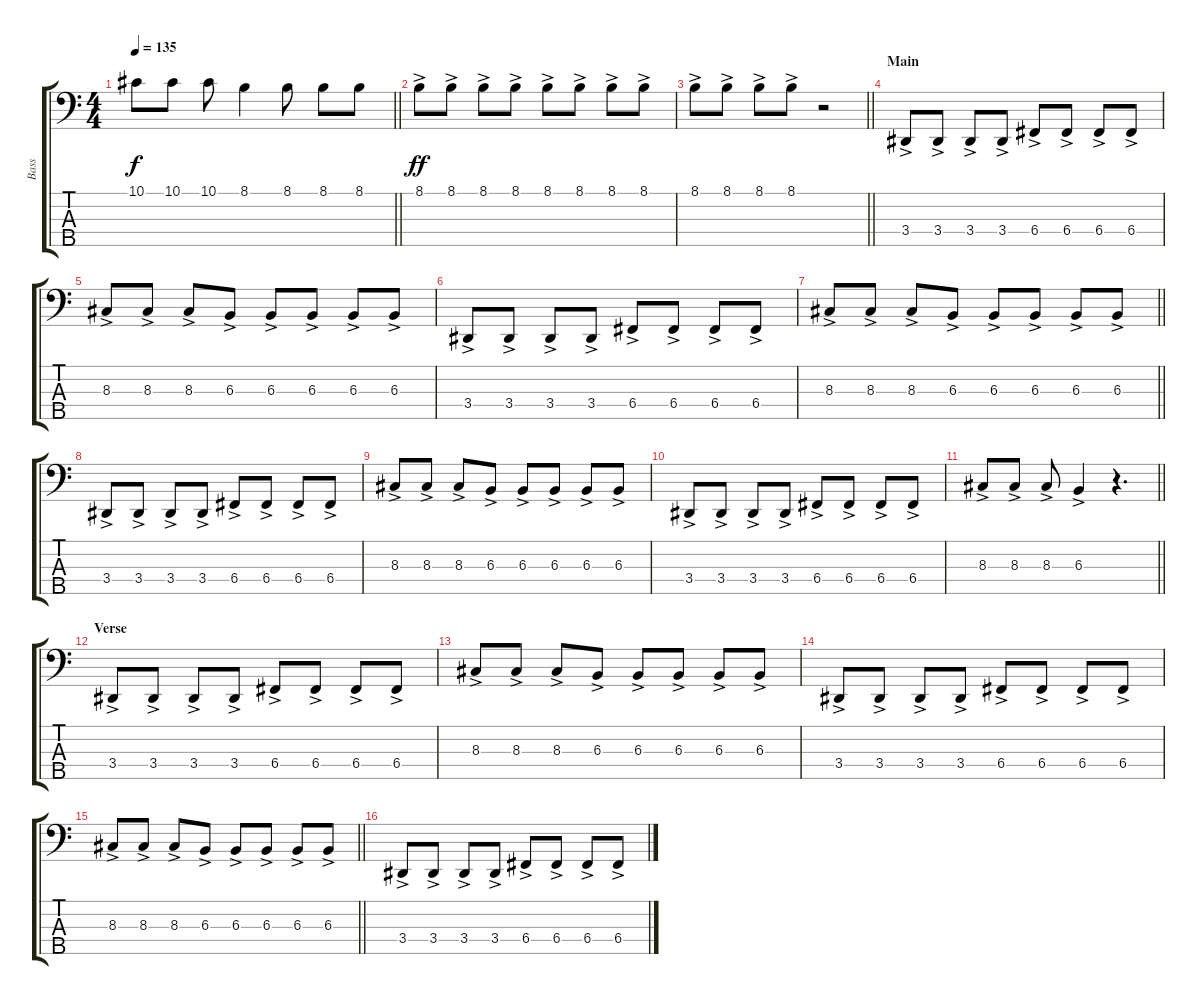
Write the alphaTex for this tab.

\track ("Bass" "Bass") {instrument electricbassfinger}
\staff {score tabs}
\tuning (Eb2 Bb1 F1 C1 G0) {hide}
\ts (4 4)
\tempo 135
\clef f4
\barLineRight lightlight
\ks c
10.1.8{dy f} 10.1.8 10.1.8 8.1.4 8.1.8 8.1.8 8.1.8 |
\section ("" "")
8.1{ac}.8{dy ff} 8.1{ac}.8 8.1{ac}.8 8.1{ac}.8 8.1{ac}.8 8.1{ac}.8 8.1{ac}.8 8.1{ac}.8 |
\barLineRight lightlight
8.1{ac}.8 8.1{ac}.8 8.1{ac}.8 8.1{ac}.8 r.2 |
\section ("" "Main")
3.4{ac}.8 3.4{ac}.8 3.4{ac}.8 3.4{ac}.8 6.4{ac}.8 6.4{ac}.8 6.4{ac}.8 6.4{ac}.8 |
8.3{ac}.8 8.3{ac}.8 8.3{ac}.8 6.3{ac}.8 6.3{ac}.8 6.3{ac}.8 6.3{ac}.8 6.3{ac}.8 |
3.4{ac}.8 3.4{ac}.8 3.4{ac}.8 3.4{ac}.8 6.4{ac}.8 6.4{ac}.8 6.4{ac}.8 6.4{ac}.8 |
\barLineRight lightlight
8.3{ac}.8 8.3{ac}.8 8.3{ac}.8 6.3{ac}.8 6.3{ac}.8 6.3{ac}.8 6.3{ac}.8 6.3{ac}.8 |
\section ("" "")
3.4{ac}.8 3.4{ac}.8 3.4{ac}.8 3.4{ac}.8 6.4{ac}.8 6.4{ac}.8 6.4{ac}.8 6.4{ac}.8 |
8.3{ac}.8 8.3{ac}.8 8.3{ac}.8 6.3{ac}.8 6.3{ac}.8 6.3{ac}.8 6.3{ac}.8 6.3{ac}.8 |
3.4{ac}.8 3.4{ac}.8 3.4{ac}.8 3.4{ac}.8 6.4{ac}.8 6.4{ac}.8 6.4{ac}.8 6.4{ac}.8 |
\barLineRight lightlight
8.3{ac}.8 8.3{ac}.8 8.3{ac}.8 6.3{ac}.4 r.4{d} |
\section ("" "Verse")
3.4{ac}.8 3.4{ac}.8 3.4{ac}.8 3.4{ac}.8 6.4{ac}.8 6.4{ac}.8 6.4{ac}.8 6.4{ac}.8 |
8.3{ac}.8 8.3{ac}.8 8.3{ac}.8 6.3{ac}.8 6.3{ac}.8 6.3{ac}.8 6.3{ac}.8 6.3{ac}.8 |
3.4{ac}.8 3.4{ac}.8 3.4{ac}.8 3.4{ac}.8 6.4{ac}.8 6.4{ac}.8 6.4{ac}.8 6.4{ac}.8 |
\barLineRight lightlight
8.3{ac}.8 8.3{ac}.8 8.3{ac}.8 6.3{ac}.8 6.3{ac}.8 6.3{ac}.8 6.3{ac}.8 6.3{ac}.8 |
\section ("" "")
3.4{ac}.8 3.4{ac}.8 3.4{ac}.8 3.4{ac}.8 6.4{ac}.8 6.4{ac}.8 6.4{ac}.8 6.4{ac}.8
